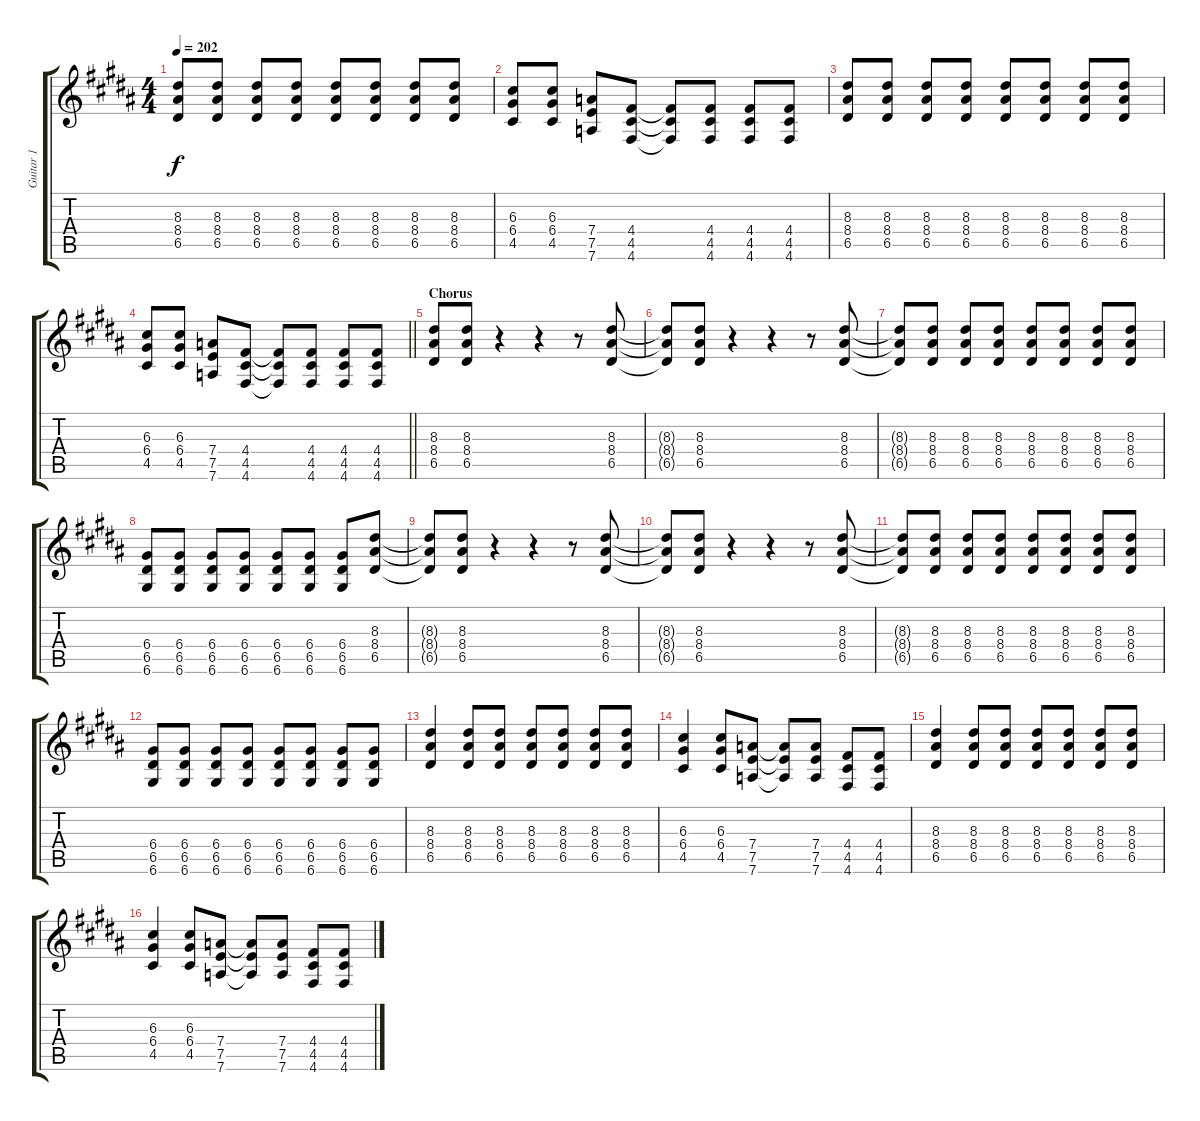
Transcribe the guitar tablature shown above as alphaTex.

\track ("Guitar 1" "Guitar 1") {instrument overdrivenguitar}
\staff {score tabs}
\tuning (E4 B3 G3 D3 A2 D2) {hide}
\ts (4 4)
\tempo 202
\clef g2
\ks g#minor
(8.3 8.4 6.5).8{dy f} (8.3 8.4 6.5).8 (8.3 8.4 6.5).8 (8.3 8.4 6.5).8 (8.3 8.4 6.5).8 (8.3 8.4 6.5).8 (8.3 8.4 6.5).8 (8.3 8.4 6.5).8 |
(6.3 6.4 4.5).8 (6.3 6.4 4.5).8 (7.4 7.5 7.6).8 (4.4 4.5 4.6).8 (4.4{t} 4.5{t} 4.6{t}).8 (4.4 4.5 4.6).8 (4.4 4.5 4.6).8 (4.4 4.5 4.6).8 |
(8.3 8.4 6.5).8 (8.3 8.4 6.5).8 (8.3 8.4 6.5).8 (8.3 8.4 6.5).8 (8.3 8.4 6.5).8 (8.3 8.4 6.5).8 (8.3 8.4 6.5).8 (8.3 8.4 6.5).8 |
\barLineRight lightlight
(6.3 6.4 4.5).8 (6.3 6.4 4.5).8 (7.4 7.5 7.6).8 (4.4 4.5 4.6).8 (4.4{t} 4.5{t} 4.6{t}).8 (4.4 4.5 4.6).8 (4.4 4.5 4.6).8 (4.4 4.5 4.6).8 |
\section ("" "Chorus")
(8.3 8.4 6.5).8 (8.3 8.4 6.5).8 r.4 r.4 r.8 (8.3 8.4 6.5).8 |
(8.3{t} 8.4{t} 6.5{t}).8 (8.3 8.4 6.5).8 r.4 r.4 r.8 (8.3 8.4 6.5).8 |
(8.3{t} 8.4{t} 6.5{t}).8 (8.3 8.4 6.5).8 (8.3 8.4 6.5).8 (8.3 8.4 6.5).8 (8.3 8.4 6.5).8 (8.3 8.4 6.5).8 (8.3 8.4 6.5).8 (8.3 8.4 6.5).8 |
(6.4 6.5 6.6).8 (6.4 6.5 6.6).8 (6.4 6.5 6.6).8 (6.4 6.5 6.6).8 (6.4 6.5 6.6).8 (6.4 6.5 6.6).8 (6.4 6.5 6.6).8 (8.3 8.4 6.5).8 |
(8.3{t} 8.4{t} 6.5{t}).8 (8.3 8.4 6.5).8 r.4 r.4 r.8 (8.3 8.4 6.5).8 |
(8.3{t} 8.4{t} 6.5{t}).8 (8.3 8.4 6.5).8 r.4 r.4 r.8 (8.3 8.4 6.5).8 |
(8.3{t} 8.4{t} 6.5{t}).8 (8.3 8.4 6.5).8 (8.3 8.4 6.5).8 (8.3 8.4 6.5).8 (8.3 8.4 6.5).8 (8.3 8.4 6.5).8 (8.3 8.4 6.5).8 (8.3 8.4 6.5).8 |
(6.4 6.5 6.6).8 (6.4 6.5 6.6).8 (6.4 6.5 6.6).8 (6.4 6.5 6.6).8 (6.4 6.5 6.6).8 (6.4 6.5 6.6).8 (6.4 6.5 6.6).8 (6.4 6.5 6.6).8 |
(8.3 8.4 6.5).4 (8.3 8.4 6.5).8 (8.3 8.4 6.5).8 (8.3 8.4 6.5).8 (8.3 8.4 6.5).8 (8.3 8.4 6.5).8 (8.3 8.4 6.5).8 |
(6.3 6.4 4.5).4 (6.3 6.4 4.5).8 (7.4 7.5 7.6).8 (7.4{t} 7.5{t} 7.6{t}).8 (7.4 7.5 7.6).8 (4.4 4.5 4.6).8 (4.4 4.5 4.6).8 |
(8.3 8.4 6.5).4 (8.3 8.4 6.5).8 (8.3 8.4 6.5).8 (8.3 8.4 6.5).8 (8.3 8.4 6.5).8 (8.3 8.4 6.5).8 (8.3 8.4 6.5).8 |
(6.3 6.4 4.5).4 (6.3 6.4 4.5).8 (7.4 7.5 7.6).8 (7.4{t} 7.5{t} 7.6{t}).8 (7.4 7.5 7.6).8 (4.4 4.5 4.6).8 (4.4 4.5 4.6).8
